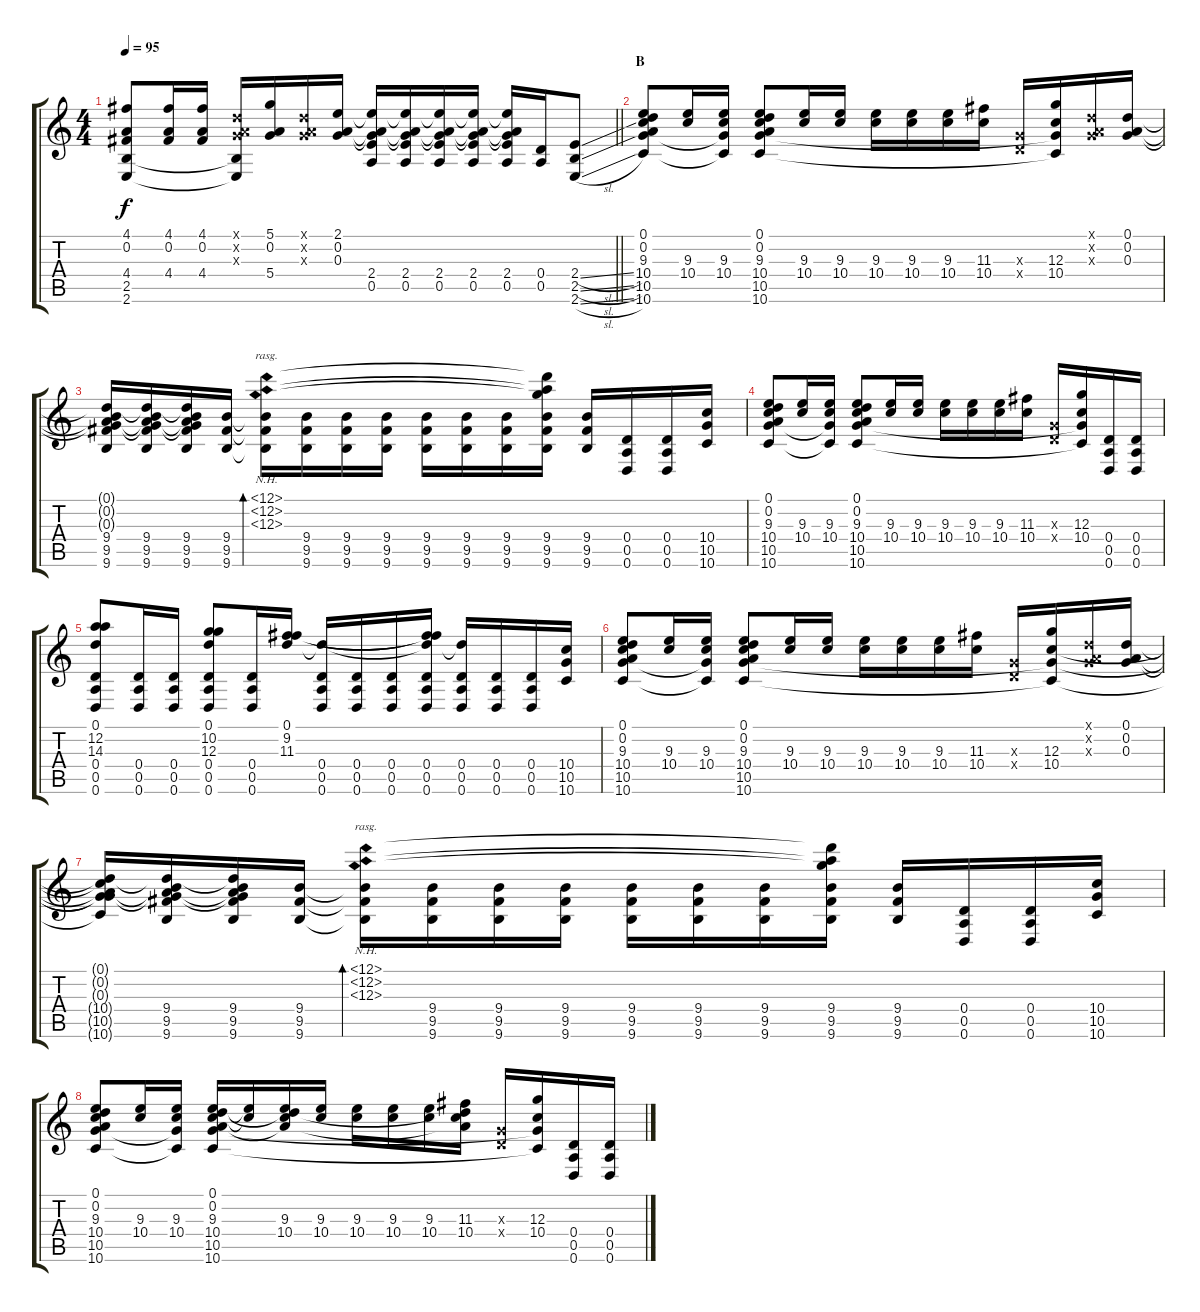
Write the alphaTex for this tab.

\track "" {instrument acousticguitarsteel}
\staff {score tabs}
\tuning (D4 A3 G3 D3 A2 D2) {hide}
\ts (4 4)
\tempo 95
\clef g2
\barLineRight lightlight
\ks c
(4.1 0.2 4.4 2.5 2.6).8{dy f} (4.1 0.2 4.4).16 (4.1 0.2 4.4).16 (0.1{x} 0.2{x} 0.3{x} 2.5{t} 2.6{t}).16 (5.1 0.2 5.4).16 (0.1{x} 0.2{x} 0.3{x}).16 (2.1 0.2 0.3).16 (2.1{t} 0.2{t} 0.3{t} 2.4 0.5).16 (2.1{t} 0.2{t} 0.3{t} 2.4 0.5).16 (2.1{t} 0.2{t} 0.3{t} 2.4 0.5).16 (2.1{t} 0.2{t} 0.3{t} 2.4 0.5).16 (2.1{t} 0.2{t} 0.3{t} 2.4 0.5).16 (0.4 0.5).16 (2.4{sl} 2.5{sl} 2.6{sl}).8 |
\section ("" "B")
(0.1 0.2 9.3 10.4 10.5 10.6).8 (9.3 10.4).16 (9.3 10.4 10.5{t} 10.6{t}).16 (0.1 0.2 9.3 10.4 10.5 10.6).8 (9.3 10.4).16 (9.3 10.4).16 (9.3 10.4).16 (9.3 10.4).16 (9.3 10.4).16 (11.3 10.4).16 (0.3{x} 0.4{x}).16 (12.3 10.4 10.5{t} 10.6{t}).16 (0.1{x} 0.2{x} 0.3{x}).16 (0.1 0.2 0.3).16 |
(0.1{t} 0.2{t} 0.3{t} 9.4 9.5 9.6).16 (0.1{t} 0.2{t} 0.3{t} 9.4 9.5 9.6).16 (0.1{t} 0.2{t} 0.3{t} 9.4 9.5 9.6).16 (9.4 9.5 9.6).16 (12.1{nh} 12.2{nh} 12.3{nh} 9.4{t} 9.5{t} 9.6{t}).16{bd 120 rasg ii} (9.4 9.5 9.6).16 (9.4 9.5 9.6).16 (9.4 9.5 9.6).16 (9.4 9.5 9.6).16 (9.4 9.5 9.6).16 (9.4 9.5 9.6).16 (12.1{t} 12.2{t} 12.3{t} 9.4 9.5 9.6).16 (9.4 9.5 9.6).16 (0.4 0.5 0.6).16 (0.4 0.5 0.6).16 (10.4 10.5 10.6).16 |
(0.1 0.2 9.3 10.4 10.5 10.6).8 (9.3 10.4).16 (9.3 10.4 10.5{t} 10.6{t}).16 (0.1 0.2 9.3 10.4 10.5 10.6).8 (9.3 10.4).16 (9.3 10.4).16 (9.3 10.4).16 (9.3 10.4).16 (9.3 10.4).16 (11.3 10.4).16 (0.3{x} 0.4{x}).16 (12.3 10.4 10.5{t} 10.6{t}).16 (0.4 0.5 0.6).16 (0.4 0.5 0.6).16 |
(0.1 12.2 14.3 0.4 0.5 0.6).8 (0.4 0.5 0.6).16 (0.4 0.5 0.6).16 (0.1 10.2 12.3 0.4 0.5 0.6).8 (0.4 0.5 0.6).16 (0.1 9.2 11.3).16 (0.1{t} 0.4 0.5 0.6).16 (0.4 0.5 0.6).16 (0.4 0.5 0.6).16 (0.1{t} 9.2{t} 11.3{t} 0.4 0.5 0.6).16 (0.1{t} 0.4 0.5 0.6).16 (0.4 0.5 0.6).16 (0.4 0.5 0.6).16 (10.4 10.5 10.6).16 |
(0.1 0.2 9.3 10.4 10.5 10.6).8 (9.3 10.4).16 (9.3 10.4 10.5{t} 10.6{t}).16 (0.1 0.2 9.3 10.4 10.5 10.6).8 (9.3 10.4).16 (9.3 10.4).16 (9.3 10.4).16 (9.3 10.4).16 (9.3 10.4).16 (11.3 10.4).16 (0.3{x} 0.4{x}).16 (12.3 10.4 10.5{t} 10.6{t}).16 (0.1{x} 0.2{x} 0.3{x}).16 (0.1 0.2 0.3).16 |
(0.1{t} 0.2{t} 0.3{t} 10.4{t} 10.5{t} 10.6{t}).16 (0.1{t} 0.2{t} 0.3{t} 9.4 9.5 9.6).16 (0.1{t} 0.2{t} 0.3{t} 9.4 9.5 9.6).16 (9.4 9.5 9.6).16 (12.1{nh} 12.2{nh} 12.3{nh} 9.4{t} 9.5{t} 9.6{t}).16{bd 120 rasg ii} (9.4 9.5 9.6).16 (9.4 9.5 9.6).16 (9.4 9.5 9.6).16 (9.4 9.5 9.6).16 (9.4 9.5 9.6).16 (9.4 9.5 9.6).16 (12.1{t} 12.2{t} 12.3{t} 9.4 9.5 9.6).16 (9.4 9.5 9.6).16 (0.4 0.5 0.6).16 (0.4 0.5 0.6).16 (10.4 10.5 10.6).16 |
(0.1 0.2 9.3 10.4 10.5 10.6).8 (9.3 10.4).16 (9.3 10.4 10.5{t} 10.6{t}).16 (0.1 0.2 9.3 10.4 10.5 10.6).16 (9.3{t} 10.4{t}).16 (0.1{t} 0.2{t} 9.3 10.4).16 (9.3 10.4).16 (9.3 10.4).16 (9.3 10.4).16 (9.3 10.4).16 (0.1{t} 0.2{t} 11.3 10.4).16 (0.3{x} 0.4{x}).16 (12.3 10.4 10.5{t} 10.6{t}).16 (0.4 0.5 0.6).16 (0.4 0.5 0.6).16
